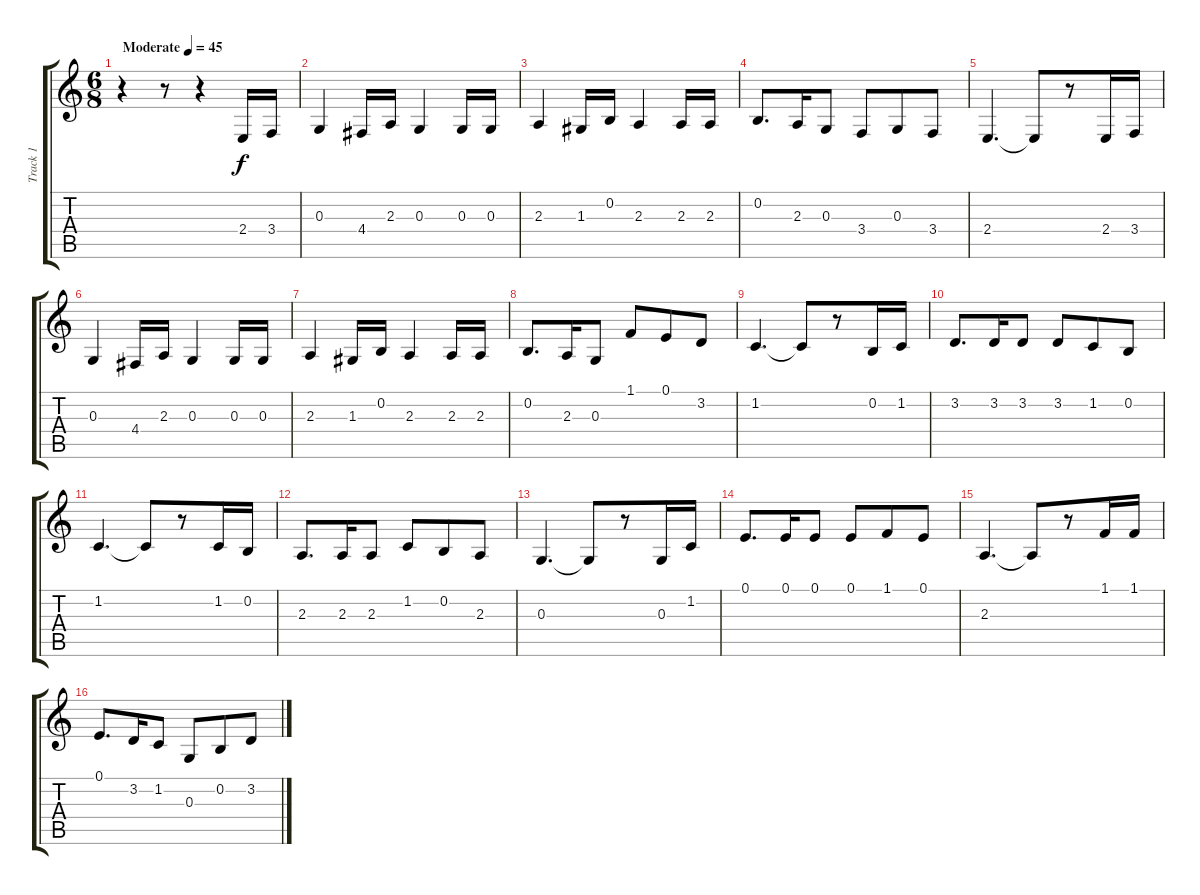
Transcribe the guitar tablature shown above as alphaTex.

\track ("Track 1" "Track 1") {instrument flute}
\staff {score tabs}
\tuning (E4 B3 G3 D3 A2 E2) {hide}
\ts (6 8)
\tempo (45 "Moderate")
\clef g2
\ks c
r.4{dy f instrument flute} r.8 r.4 2.4.16 3.4.16 |
0.3.4 4.4.16 2.3.16 0.3.4 0.3.16 0.3.16 |
2.3.4 1.3.16 0.2.16 2.3.4 2.3.16 2.3.16 |
0.2.8{d} 2.3.16 0.3.8 3.4.8 0.3.8 3.4.8 |
2.4.4{d} 2.4{t}.8 r.8 2.4.16 3.4.16 |
0.3.4 4.4.16 2.3.16 0.3.4 0.3.16 0.3.16 |
2.3.4 1.3.16 0.2.16 2.3.4 2.3.16 2.3.16 |
0.2.8{d} 2.3.16 0.3.8 1.1.8 0.1.8 3.2.8 |
1.2.4{d} 1.2{t}.8 r.8 0.2.16 1.2.16 |
3.2.8{d} 3.2.16 3.2.8 3.2.8 1.2.8 0.2.8 |
1.2.4{d} 1.2{t}.8 r.8 1.2.16 0.2.16 |
2.3.8{d} 2.3.16 2.3.8 1.2.8 0.2.8 2.3.8 |
0.3.4{d} 0.3{t}.8 r.8 0.3.16 1.2.16 |
0.1.8{d} 0.1.16 0.1.8 0.1.8 1.1.8 0.1.8 |
2.3.4{d} 2.3{t}.8 r.8 1.1.16 1.1.16 |
0.1.8{d} 3.2.16 1.2.8 0.3.8 0.2.8 3.2.8
